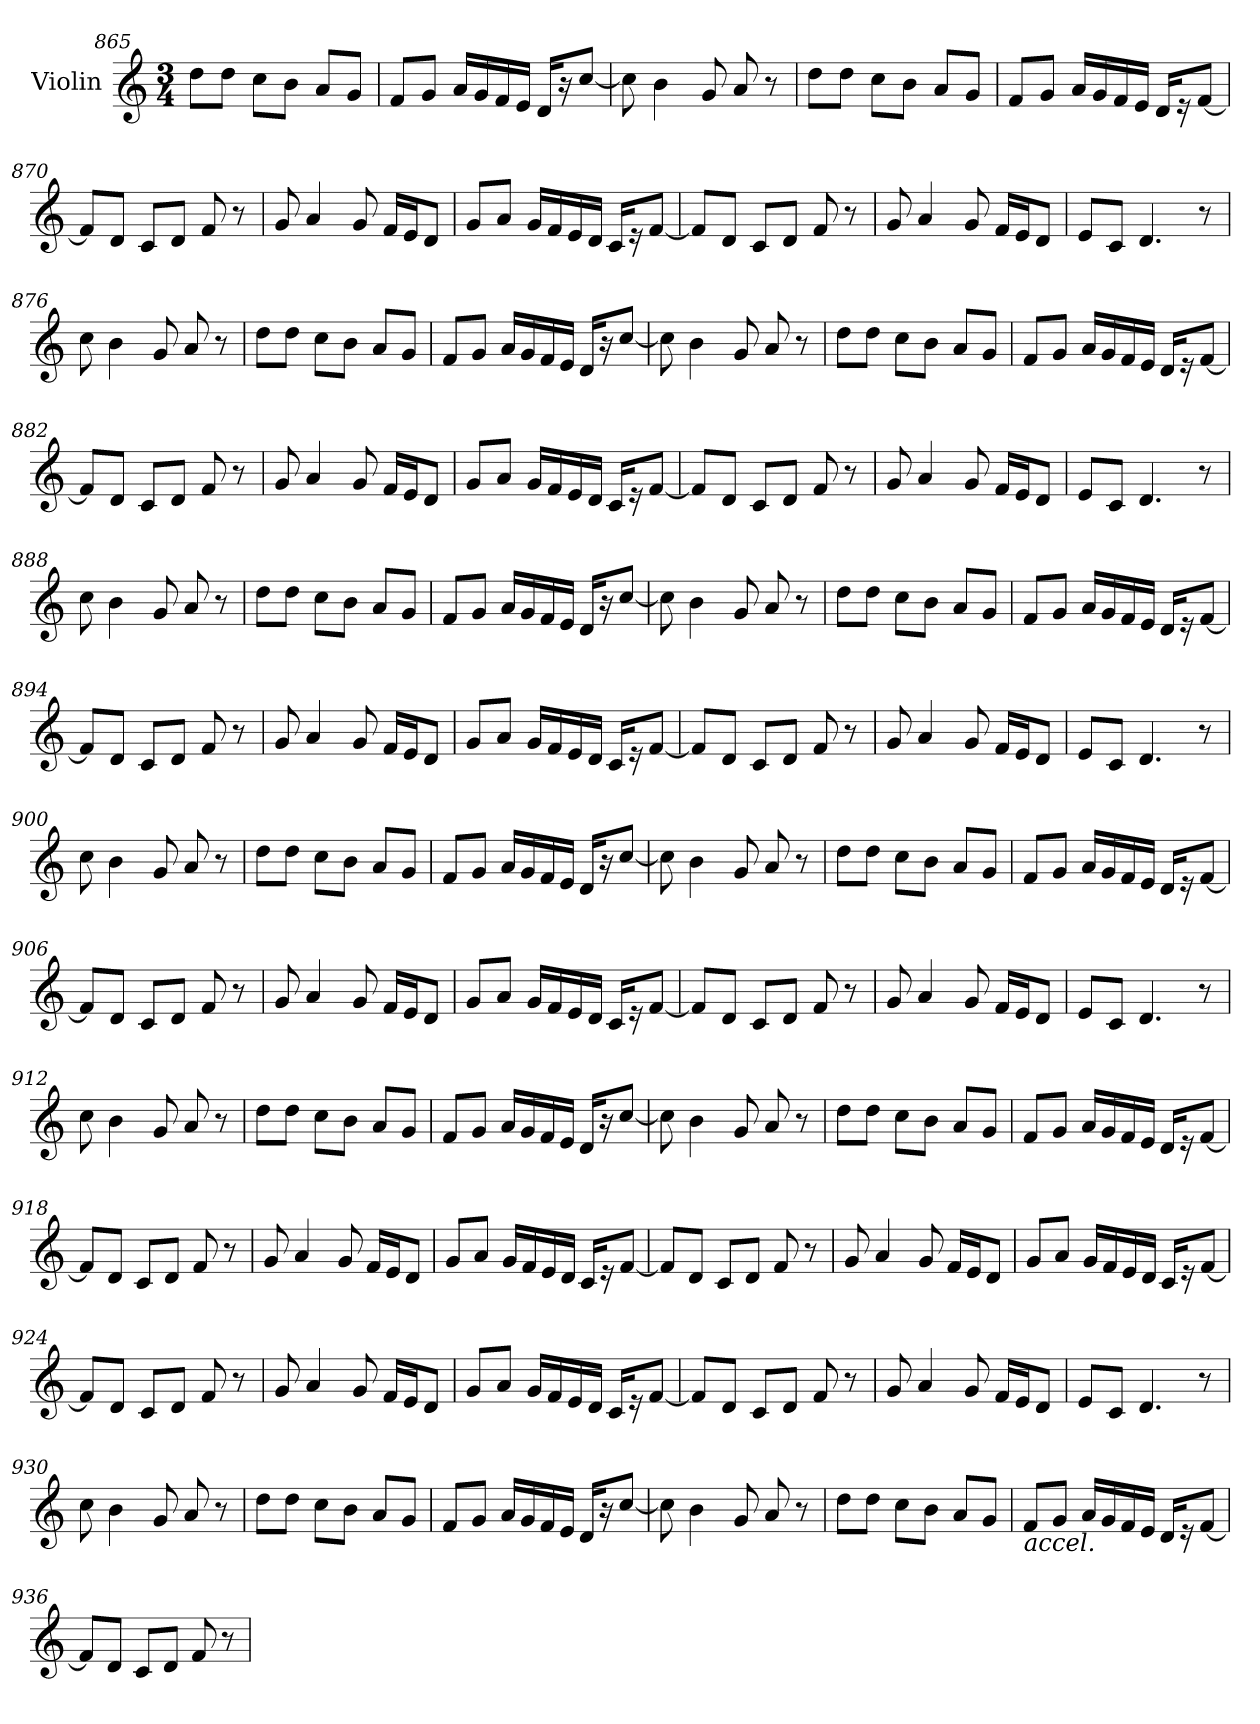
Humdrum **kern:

**kern
*part1
*staff1
*I"Violin
*clefG2
*k[]
*M3/4
=865
8dd\L
8dd\J
8cc\L
8b\J
8a/L
8g/J
=866
8f/L
8g/J
16a/LL
16g/
16f/
16e/JJ
16d/KL
16r
[8cc/J
!!LO:LB:g=z
=867
8cc\]
4b\
8g/
8a/
8r
=868
8dd\L
8dd\J
8cc\L
8b\J
8a/L
8g/J
=869
8f/L
8g/J
16a/LL
16g/
16f/
16e/JJ
16d/KL
16r
[8f/J
=870
8f/L]
8d/J
8c/L
8d/J
8f/
8r
=871
8g/
4a/
8g/
16f/LL
16e/J
8d/J
!!LO:LB:g=z
=872
8g/L
8a/J
16g/LL
16f/
16e/
16d/JJ
16c/KL
16r
[8f/J
=873
8f/L]
8d/J
8c/L
8d/J
8f/
8r
=874
8g/
4a/
8g/
16f/LL
16e/J
8d/J
=875
8e/L
8c/J
4.d/
8r
=876
8cc\
4b\
8g/
8a/
8r
=877
8dd\L
8dd\J
8cc\L
8b\J
8a/L
8g/J
!!LO:LB:g=z
=878
8f/L
8g/J
16a/LL
16g/
16f/
16e/JJ
16d/KL
16r
[8cc/J
=879
8cc\]
4b\
8g/
8a/
8r
=880
8dd\L
8dd\J
8cc\L
8b\J
8a/L
8g/J
=881
8f/L
8g/J
16a/LL
16g/
16f/
16e/JJ
16d/KL
16r
[8f/J
=882
8f/L]
8d/J
8c/L
8d/J
8f/
8r
!!LO:PB:g=z
=883
8g/
4a/
8g/
16f/LL
16e/J
8d/J
=884
8g/L
8a/J
16g/LL
16f/
16e/
16d/JJ
16c/KL
16r
[8f/J
=885
8f/L]
8d/J
8c/L
8d/J
8f/
8r
=886
8g/
4a/
8g/
16f/LL
16e/J
8d/J
=887
8e/L
8c/J
4.d/
8r
!!LO:LB:g=z
=888
8cc\
4b\
8g/
8a/
8r
=889
8dd\L
8dd\J
8cc\L
8b\J
8a/L
8g/J
=890
8f/L
8g/J
16a/LL
16g/
16f/
16e/JJ
16d/KL
16r
[8cc/J
=891
8cc\]
4b\
8g/
8a/
8r
=892
8dd\L
8dd\J
8cc\L
8b\J
8a/L
8g/J
!!LO:LB:g=z
=893
8f/L
8g/J
16a/LL
16g/
16f/
16e/JJ
16d/KL
16r
[8f/J
=894
8f/L]
8d/J
8c/L
8d/J
8f/
8r
=895
8g/
4a/
8g/
16f/LL
16e/J
8d/J
=896
8g/L
8a/J
16g/LL
16f/
16e/
16d/JJ
16c/KL
16r
[8f/J
=897
8f/L]
8d/J
8c/L
8d/J
8f/
8r
!!LO:LB:g=z
=898
8g/
4a/
8g/
16f/LL
16e/J
8d/J
=899
8e/L
8c/J
4.d/
8r
=900
8cc\
4b\
8g/
8a/
8r
=901
8dd\L
8dd\J
8cc\L
8b\J
8a/L
8g/J
=902
8f/L
8g/J
16a/LL
16g/
16f/
16e/JJ
16d/KL
16r
[8cc/J
=903
8cc\]
4b\
8g/
8a/
8r
!!LO:LB:g=z
=904
8dd\L
8dd\J
8cc\L
8b\J
8a/L
8g/J
=905
8f/L
8g/J
16a/LL
16g/
16f/
16e/JJ
16d/KL
16r
[8f/J
=906
8f/L]
8d/J
8c/L
8d/J
8f/
8r
=907
8g/
4a/
8g/
16f/LL
16e/J
8d/J
=908
8g/L
8a/J
16g/LL
16f/
16e/
16d/JJ
16c/KL
16r
[8f/J
!!LO:LB:g=z
=909
8f/L]
8d/J
8c/L
8d/J
8f/
8r
=910
8g/
4a/
8g/
16f/LL
16e/J
8d/J
=911
8e/L
8c/J
4.d/
8r
=912
8cc\
4b\
8g/
8a/
8r
=913
8dd\L
8dd\J
8cc\L
8b\J
8a/L
8g/J
=914
8f/L
8g/J
16a/LL
16g/
16f/
16e/JJ
16d/KL
16r
[8cc/J
!!LO:LB:g=z
=915
8cc\]
4b\
8g/
8a/
8r
=916
8dd\L
8dd\J
8cc\L
8b\J
8a/L
8g/J
=917
8f/L
8g/J
16a/LL
16g/
16f/
16e/JJ
16d/KL
16r
[8f/J
=918
8f/L]
8d/J
8c/L
8d/J
8f/
8r
=919
8g/
4a/
8g/
16f/LL
16e/J
8d/J
!!LO:LB:g=z
=920
8g/L
8a/J
16g/LL
16f/
16e/
16d/JJ
16c/KL
16r
[8f/J
=921
8f/L]
8d/J
8c/L
8d/J
8f/
8r
=922
8g/
4a/
8g/
16f/LL
16e/J
8d/J
=923
8g/L
8a/J
16g/LL
16f/
16e/
16d/JJ
16c/KL
16r
[8f/J
=924
8f/L]
8d/J
8c/L
8d/J
8f/
8r
!!LO:PB:g=z
=925
8g/
4a/
8g/
16f/LL
16e/J
8d/J
=926
8g/L
8a/J
16g/LL
16f/
16e/
16d/JJ
16c/KL
16r
[8f/J
=927
8f/L]
8d/J
8c/L
8d/J
8f/
8r
=928
8g/
4a/
8g/
16f/LL
16e/J
8d/J
=929
8e/L
8c/J
4.d/
8r
!!LO:LB:g=z
=930
8cc\
4b\
8g/
8a/
8r
=931
8dd\L
8dd\J
8cc\L
8b\J
8a/L
8g/J
=932
8f/L
8g/J
16a/LL
16g/
16f/
16e/JJ
16d/KL
16r
[8cc/J
=933
8cc\]
4b\
8g/
8a/
8r
=934
8dd\L
8dd\J
8cc\L
8b\J
8a/L
8g/J
!!LO:LB:g=z
=935
!LO:TX:b:i:t=accel.
8f/L
8g/J
16a/LL
16g/
16f/
16e/JJ
16d/KL
16r
[8f/J
=936
8f/L]
8d/J
8c/L
8d/J
8f/
8r
=
*-
